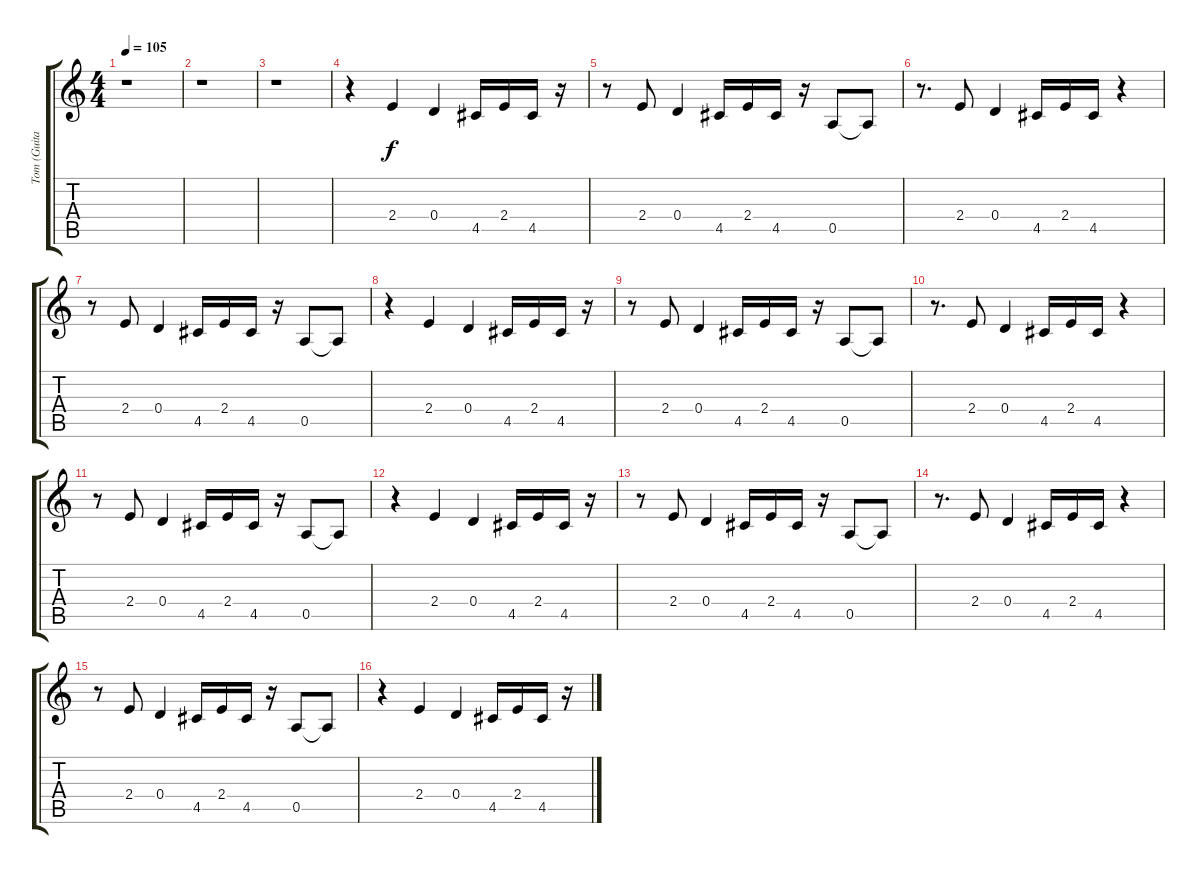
\track ("Tom (Guitar 2)" "Tom (Guita") {instrument overdrivenguitar}
\staff {score tabs}
\tuning (E4 B3 G3 D3 A2 E2) {hide}
\ts (4 4)
\tempo 105
\clef g2
\ks c
r.1{dy f} |
r.1 |
r.1 |
r.4 2.4.4 0.4.4 4.5.16 2.4.16 4.5.16 r.16 |
r.8 2.4.8 0.4.4 4.5.16 2.4.16 4.5.16 r.16 0.5.8 0.5{t}.8 |
r.8{d} 2.4.8 0.4.4 4.5.16 2.4.16 4.5.16 r.4 |
r.8 2.4.8 0.4.4 4.5.16 2.4.16 4.5.16 r.16 0.5.8 0.5{t}.8 |
r.4 2.4.4 0.4.4 4.5.16 2.4.16 4.5.16 r.16 |
r.8 2.4.8 0.4.4 4.5.16 2.4.16 4.5.16 r.16 0.5.8 0.5{t}.8 |
r.8{d} 2.4.8 0.4.4 4.5.16 2.4.16 4.5.16 r.4 |
r.8 2.4.8 0.4.4 4.5.16 2.4.16 4.5.16 r.16 0.5.8 0.5{t}.8 |
r.4 2.4.4 0.4.4 4.5.16 2.4.16 4.5.16 r.16 |
r.8 2.4.8 0.4.4 4.5.16 2.4.16 4.5.16 r.16 0.5.8 0.5{t}.8 |
r.8{d} 2.4.8 0.4.4 4.5.16 2.4.16 4.5.16 r.4 |
r.8 2.4.8 0.4.4 4.5.16 2.4.16 4.5.16 r.16 0.5.8 0.5{t}.8 |
r.4 2.4.4 0.4.4 4.5.16 2.4.16 4.5.16 r.16
